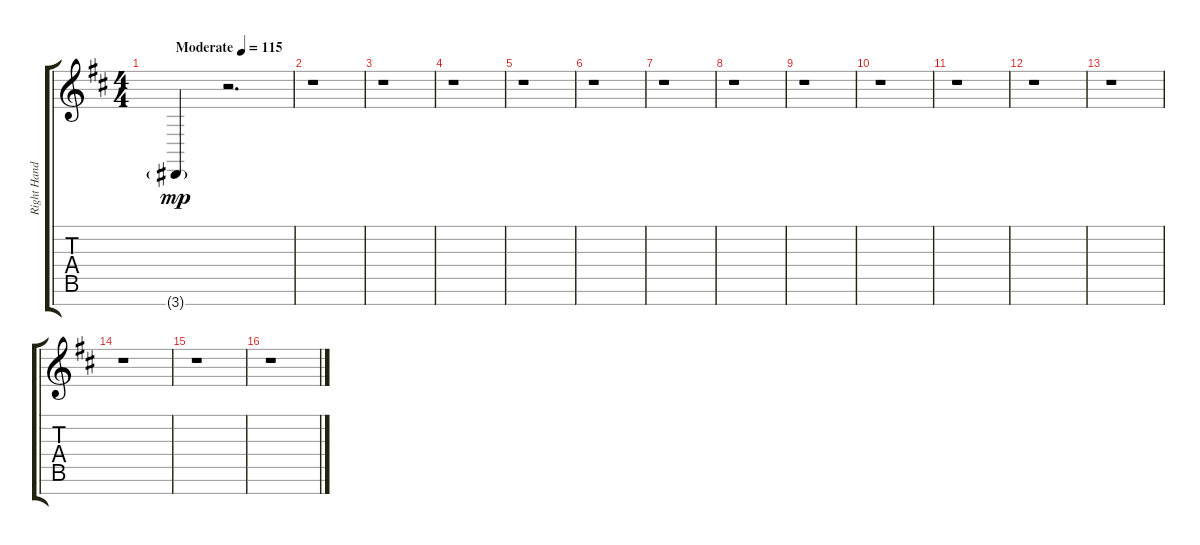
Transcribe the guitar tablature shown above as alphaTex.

\track ("Right Hand" "Right Hand") {instrument acousticgrandpiano}
\staff {score tabs}
\tuning (C6 C5 F4 C4 F3 A2 C2) {hide}
\ts (4 4)
\tempo (115 "Moderate")
\clef g2
\ks bminor
3.7{g}.4{dy mp instrument stringensemble2} r.2{d} |
r.1 |
r.1 |
r.1 |
r.1 |
r.1 |
r.1 |
r.1 |
r.1 |
r.1 |
r.1 |
r.1 |
r.1 |
r.1 |
r.1 |
r.1
